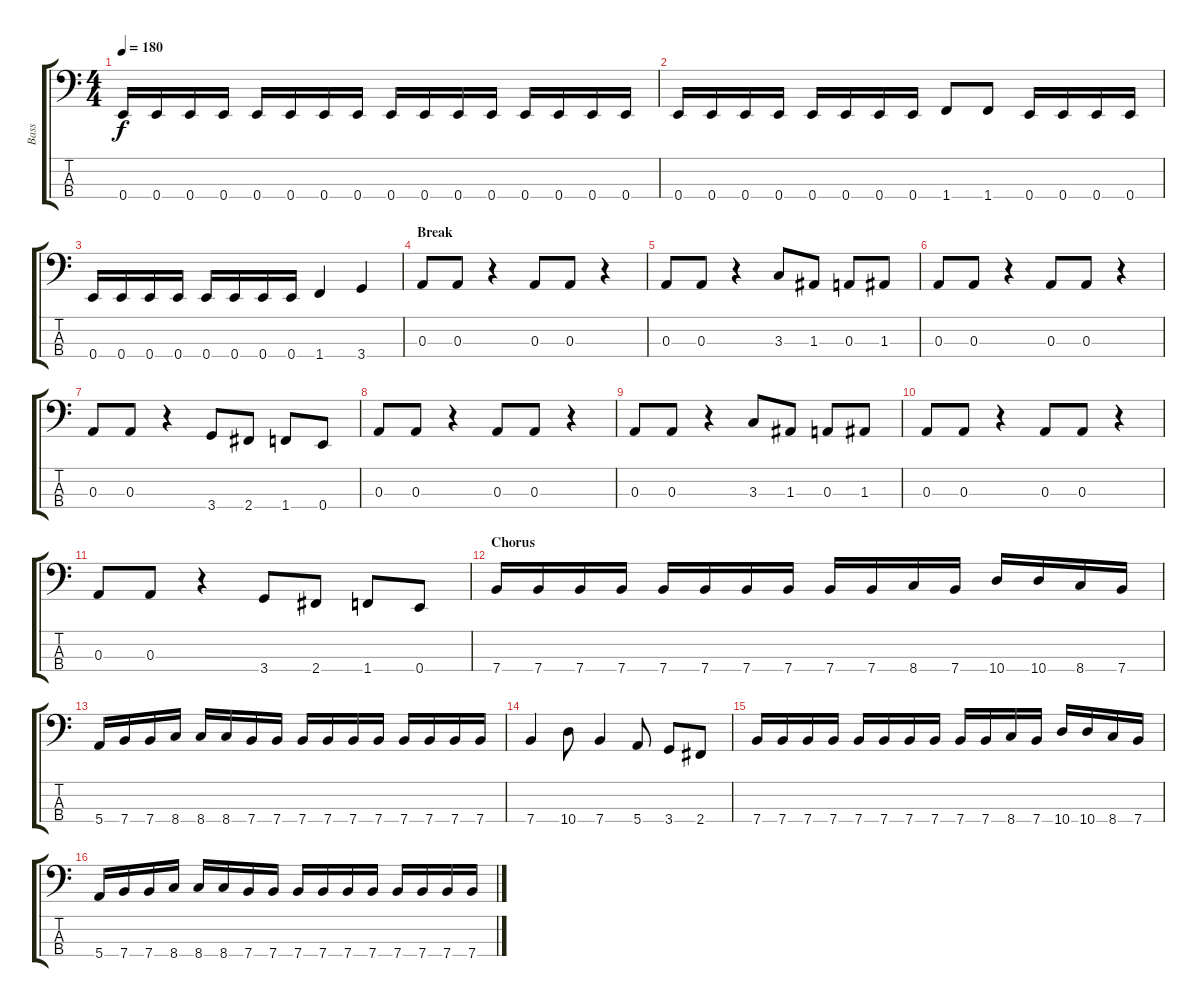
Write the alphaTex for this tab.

\track ("Bass" "Bass") {instrument electricbassfinger}
\staff {score tabs}
\tuning (G2 D2 A1 E1) {hide}
\ts (4 4)
\tempo 180
\clef f4
\ks c
0.4.16{dy f} 0.4.16 0.4.16 0.4.16 0.4.16 0.4.16 0.4.16 0.4.16 0.4.16 0.4.16 0.4.16 0.4.16 0.4.16 0.4.16 0.4.16 0.4.16 |
0.4.16 0.4.16 0.4.16 0.4.16 0.4.16 0.4.16 0.4.16 0.4.16 1.4.8 1.4.8 0.4.16 0.4.16 0.4.16 0.4.16 |
0.4.16 0.4.16 0.4.16 0.4.16 0.4.16 0.4.16 0.4.16 0.4.16 1.4.4 3.4.4 |
\section ("" "Break")
0.3.8 0.3.8 r.4 0.3.8 0.3.8 r.4 |
0.3.8 0.3.8 r.4 3.3.8 1.3.8 0.3.8 1.3.8 |
0.3.8 0.3.8 r.4 0.3.8 0.3.8 r.4 |
0.3.8 0.3.8 r.4 3.4.8 2.4.8 1.4.8 0.4.8 |
0.3.8 0.3.8 r.4 0.3.8 0.3.8 r.4 |
0.3.8 0.3.8 r.4 3.3.8 1.3.8 0.3.8 1.3.8 |
0.3.8 0.3.8 r.4 0.3.8 0.3.8 r.4 |
0.3.8 0.3.8 r.4 3.4.8 2.4.8 1.4.8 0.4.8 |
\section ("" "Chorus")
7.4.16 7.4.16 7.4.16 7.4.16 7.4.16 7.4.16 7.4.16 7.4.16 7.4.16 7.4.16 8.4.16 7.4.16 10.4.16 10.4.16 8.4.16 7.4.16 |
5.4.16 7.4.16 7.4.16 8.4.16 8.4.16 8.4.16 7.4.16 7.4.16 7.4.16 7.4.16 7.4.16 7.4.16 7.4.16 7.4.16 7.4.16 7.4.16 |
7.4.4 10.4.8 7.4.4 5.4.8 3.4.8 2.4.8 |
7.4.16 7.4.16 7.4.16 7.4.16 7.4.16 7.4.16 7.4.16 7.4.16 7.4.16 7.4.16 8.4.16 7.4.16 10.4.16 10.4.16 8.4.16 7.4.16 |
5.4.16 7.4.16 7.4.16 8.4.16 8.4.16 8.4.16 7.4.16 7.4.16 7.4.16 7.4.16 7.4.16 7.4.16 7.4.16 7.4.16 7.4.16 7.4.16
